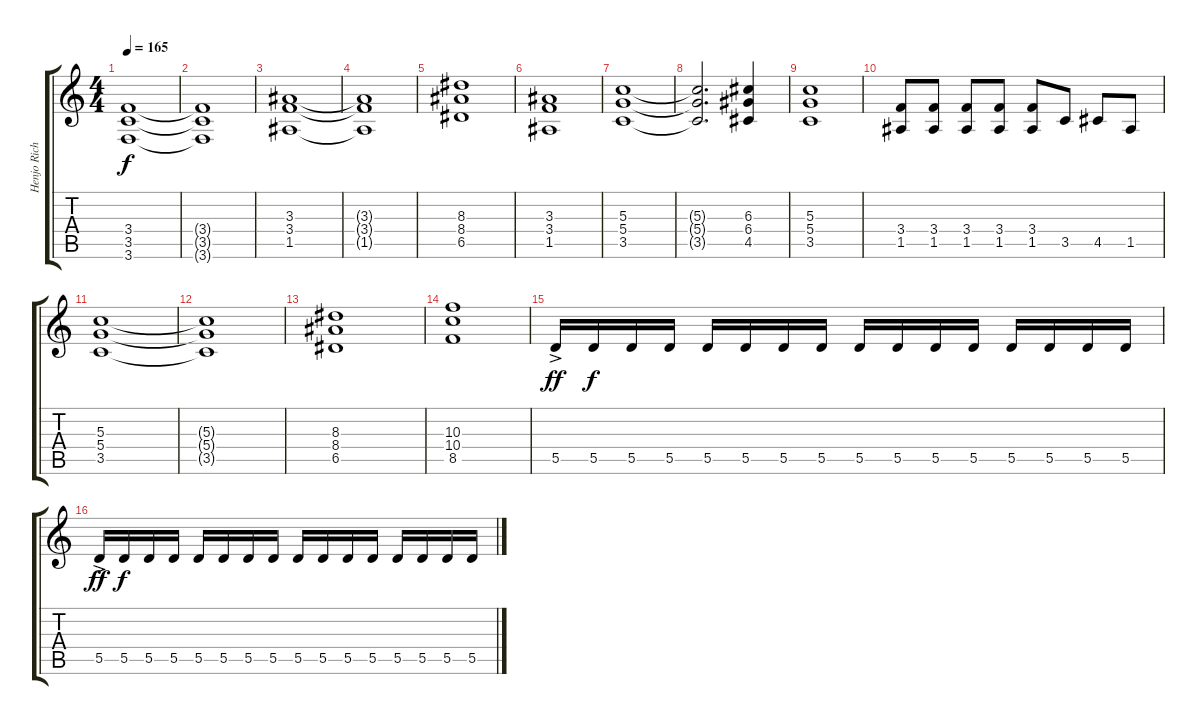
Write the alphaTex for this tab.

\track ("Henjo Richter" "Henjo Rich") {instrument electricguitarclean}
\staff {score tabs}
\tuning (E4 B3 G3 D3 A2 D2) {hide}
\ts (4 4)
\tempo 165
\clef g2
\ks c
(3.4 3.5 3.6).1{dy f} |
(3.4{t} 3.5{t} 3.6{t}).1 |
(3.3 3.4 1.5).1 |
(3.3{t} 3.4{t} 1.5{t}).1 |
(8.3 8.4 6.5).1 |
(3.3 3.4 1.5).1 |
(5.3 5.4 3.5).1 |
(5.3{t} 5.4{t} 3.5{t}).2{d} (6.3 6.4 4.5).4 |
(5.3 5.4 3.5).1 |
(3.4 1.5).8 (3.4 1.5).8 (3.4 1.5).8 (3.4 1.5).8 (3.4 1.5).8 3.5.8 4.5.8 1.5.8 |
(5.3 5.4 3.5).1 |
(5.3{t} 5.4{t} 3.5{t}).1 |
(8.3 8.4 6.5).1 |
(10.3 10.4 8.5).1 |
5.5{ac}.16{dy ff} 5.5.16{dy f} 5.5.16 5.5.16 5.5.16 5.5.16 5.5.16 5.5.16 5.5.16 5.5.16 5.5.16 5.5.16 5.5.16 5.5.16 5.5.16 5.5.16 |
5.5{ac}.16{dy ff} 5.5.16{dy f} 5.5.16 5.5.16 5.5.16 5.5.16 5.5.16 5.5.16 5.5.16 5.5.16 5.5.16 5.5.16 5.5.16 5.5.16 5.5.16 5.5.16
